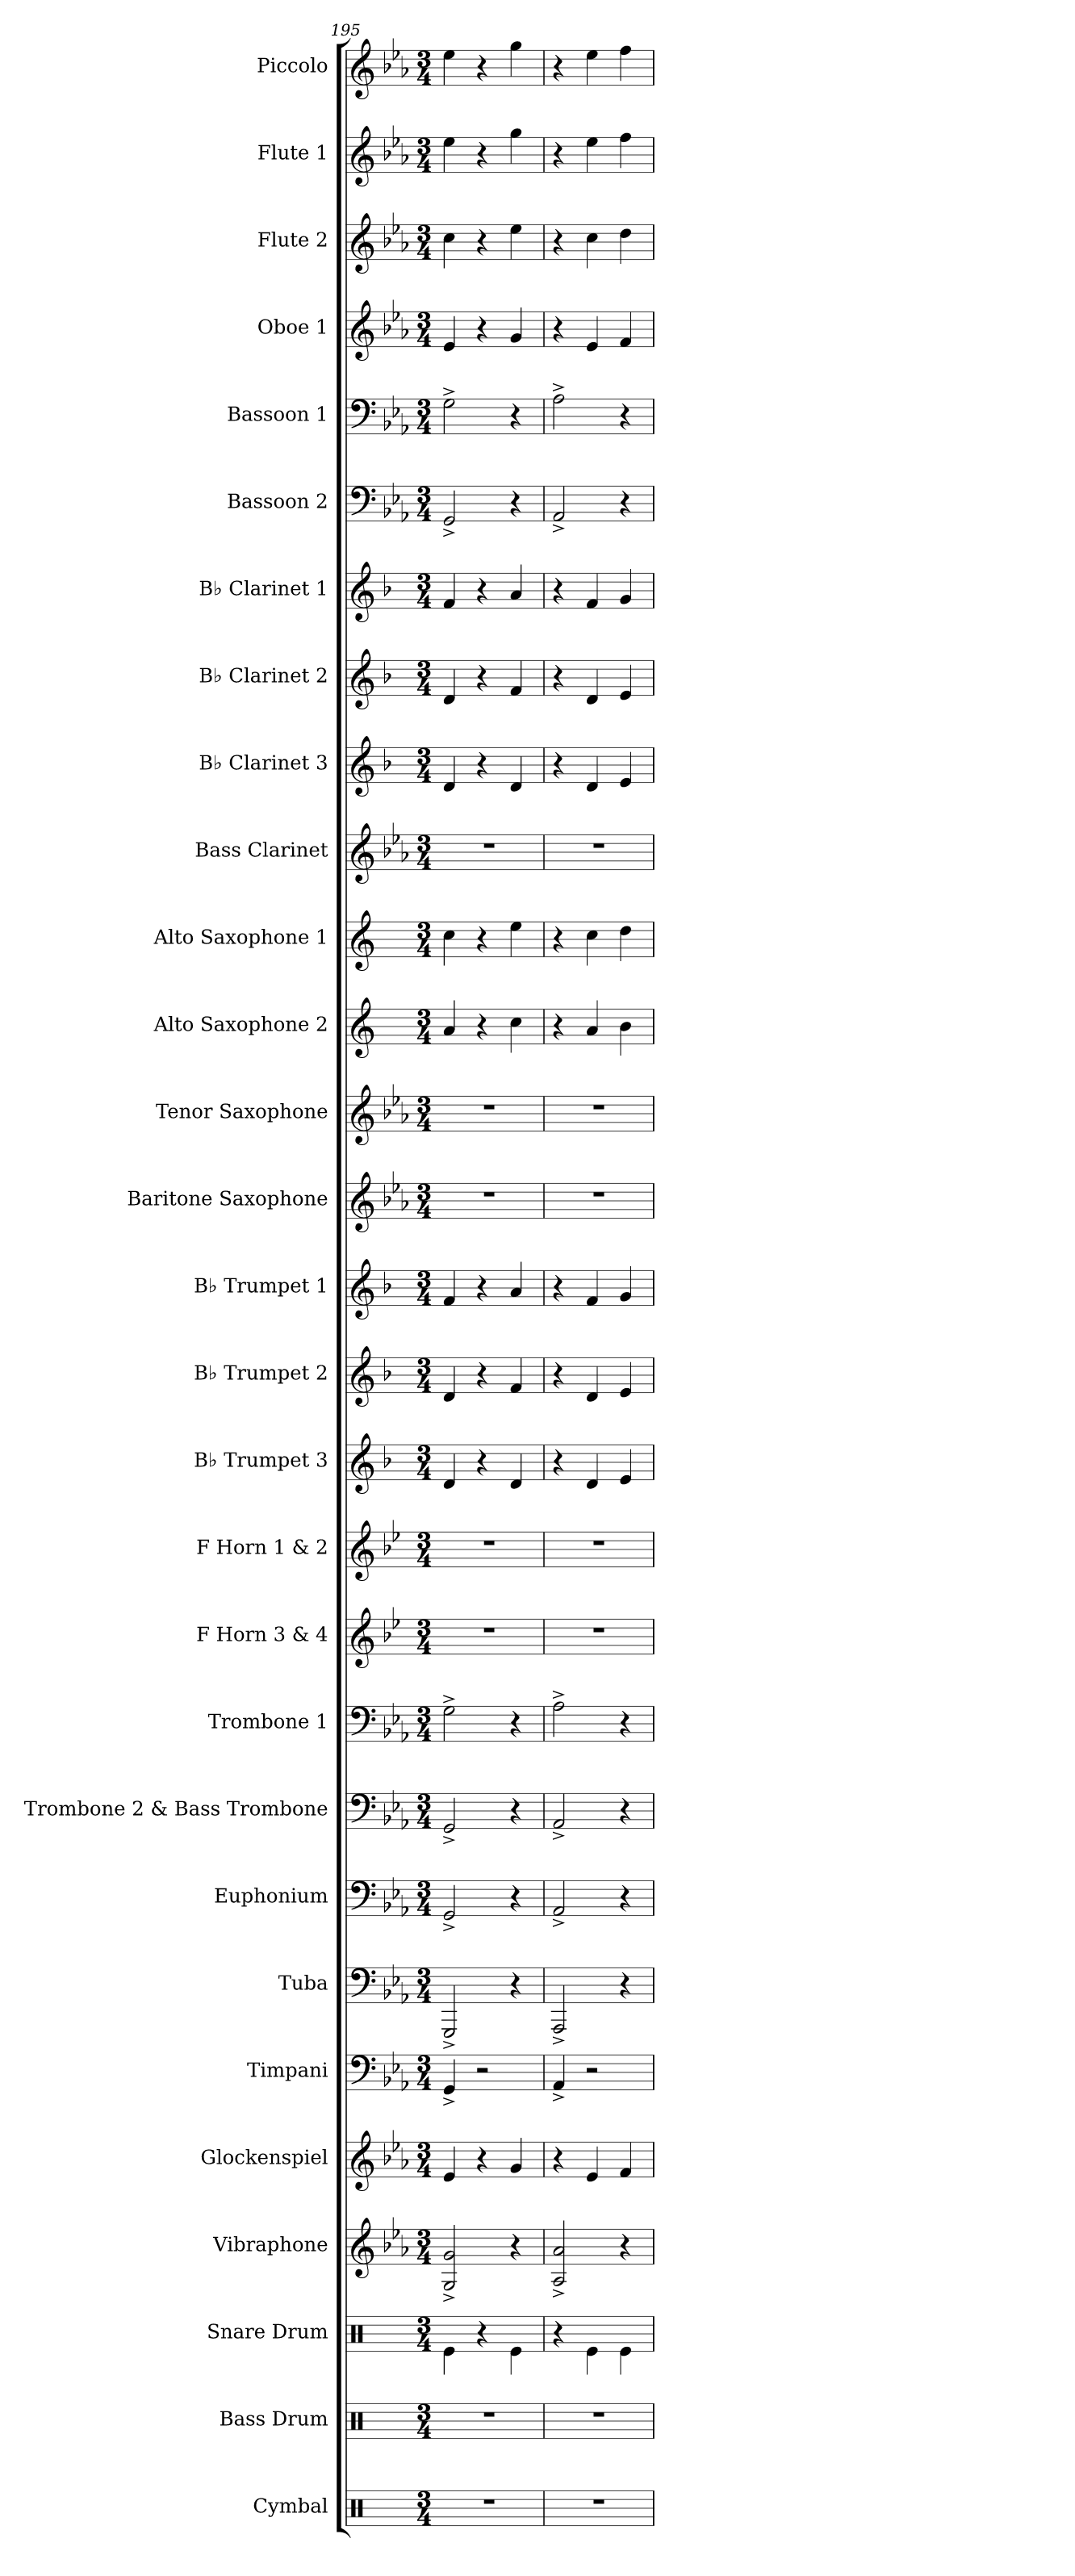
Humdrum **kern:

**kern	**kern	**kern	**kern	**kern	**kern	**kern	**kern	**kern	**kern	**kern	**kern	**kern	**kern	**kern	**kern	**kern	**kern	**kern	**kern	**kern	**kern	**kern	**kern	**kern	**kern	**kern	**kern	**kern
*part29	*part28	*part27	*part26	*part25	*part24	*part23	*part22	*part21	*part20	*part19	*part18	*part17	*part16	*part15	*part14	*part13	*part12	*part11	*part10	*part9	*part8	*part7	*part6	*part5	*part4	*part3	*part2	*part1
*staff29	*staff28	*staff27	*staff26	*staff25	*staff24	*staff23	*staff22	*staff21	*staff20	*staff19	*staff18	*staff17	*staff16	*staff15	*staff14	*staff13	*staff12	*staff11	*staff10	*staff9	*staff8	*staff7	*staff6	*staff5	*staff4	*staff3	*staff2	*staff1
*I"Cymbal	*I"Bass Drum	*I"Snare Drum	*I"Vibraphone	*I"Glockenspiel	*I"Timpani	*I"Tuba	*I"Euphonium	*I"Trombone 2 &amp; Bass Trombone	*I"Trombone 1	*I"F Horn 3 &amp; 4	*I"F Horn 1 &amp; 2	*I"B♭ Trumpet 3	*I"B♭ Trumpet 2	*I"B♭ Trumpet 1	*I"Baritone Saxophone	*I"Tenor Saxophone	*I"Alto Saxophone 2	*I"Alto Saxophone 1	*I"Bass Clarinet	*I"B♭ Clarinet 3	*I"B♭ Clarinet 2	*I"B♭ Clarinet 1	*I"Bassoon 2	*I"Bassoon 1	*I"Oboe 1	*I"Flute 2	*I"Flute 1	*I"Piccolo
*I'Cym.	*I'B. Dr.	*I'Sn. Dr.	*I'Vib.	*I'Glk.	*I'Timp.	*I'Tba.	*I'Euph.	*I'Tbn. 2 B. Tbn.	*I'Tbn. 1	*I'F Hn. 3 4	*I'F Hn. 1 2	*I'B♭ Tpt. 3	*I'B♭ Tpt. 2	*I'B♭ Tpt. 1	*I'Bar. Sax.	*I'T. Sax.	*I'A. Sax. 2	*I'A. Sax. 1	*I'B. Cl.	*I'B♭ Cl. 3	*I'B♭ Cl. 2	*I'B♭ Cl. 1	*I'Bsn. 2	*I'Bsn. 1	*I'Ob. 1	*I'Fl. 2	*I'Fl. 1	*I'Picc.
!!LO:PB:g=z
*clefX	*clefX	*clefX	*clefG2	*clefG2	*clefF4	*clefF4	*clefF4	*clefF4	*clefF4	*clefG2	*clefG2	*clefG2	*clefG2	*clefG2	*clefG2	*clefG2	*clefG2	*clefG2	*clefG2	*clefG2	*clefG2	*clefG2	*clefF4	*clefF4	*clefG2	*clefG2	*clefG2	*clefG2
*	*	*	*	*ITrd-14c-24	*	*	*	*	*	*ITrd4c7	*ITrd4c7	*ITrd1c2	*ITrd1c2	*ITrd1c2	*ITrd12c21	*ITrd8c14	*ITrd5c9	*ITrd5c9	*ITrd8c14	*ITrd1c2	*ITrd1c2	*ITrd1c2	*	*	*	*	*	*ITrd-7c-12
*k[]	*k[]	*k[]	*k[b-e-a-]	*k[b-e-a-]	*k[b-e-a-]	*k[b-e-a-]	*k[b-e-a-]	*k[b-e-a-]	*k[b-e-a-]	*k[b-e-a-]	*k[b-e-a-]	*k[b-e-a-]	*k[b-e-a-]	*k[b-e-a-]	*k[b-e-a-]	*k[b-e-a-]	*k[b-e-a-]	*k[b-e-a-]	*k[b-e-a-]	*k[b-e-a-]	*k[b-e-a-]	*k[b-e-a-]	*k[b-e-a-]	*k[b-e-a-]	*k[b-e-a-]	*k[b-e-a-]	*k[b-e-a-]	*k[b-e-a-]
*M3/4	*M3/4	*M3/4	*M3/4	*M3/4	*M3/4	*M3/4	*M3/4	*M3/4	*M3/4	*M3/4	*M3/4	*M3/4	*M3/4	*M3/4	*M3/4	*M3/4	*M3/4	*M3/4	*M3/4	*M3/4	*M3/4	*M3/4	*M3/4	*M3/4	*M3/4	*M3/4	*M3/4	*M3/4
=195	=195	=195	=195	=195	=195	=195	=195	=195	=195	=195	=195	=195	=195	=195	=195	=195	=195	=195	=195	=195	=195	=195	=195	=195	=195	=195	=195	=195
2.r	2.r	4Re\	2G/^ 2g/^	4eee-/	4GG^/	2GGG^/	2GG^/	2GG^/	2G^\	2.r	2.r	4c/	4c/	4e-/	2.r	2.r	4c/	4e-\	2.r	4c/	4c/	4e-/	2GG^/	2G^\	4e-/	4cc\	4ee-\	4eee-\
.	.	4r	.	4r	2r	.	.	.	.	.	.	4r	4r	4r	.	.	4r	4r	.	4r	4r	4r	.	.	4r	4r	4r	4r
.	.	4Re\	4r	4ggg/	.	4r	4r	4r	4r	.	.	4c/	4e-/	4g/	.	.	4e-\	4g\	.	4c/	4e-/	4g/	4r	4r	4g/	4ee-\	4gg\	4ggg\
=196	=196	=196	=196	=196	=196	=196	=196	=196	=196	=196	=196	=196	=196	=196	=196	=196	=196	=196	=196	=196	=196	=196	=196	=196	=196	=196	=196	=196
2.r	2.r	4r	2A-/^ 2a-/^	4r	4AA-^/	2AAA-^/	2AA-^/	2AA-^/	2A-^\	2.r	2.r	4r	4r	4r	2.r	2.r	4r	4r	2.r	4r	4r	4r	2AA-^/	2A-^\	4r	4r	4r	4r
.	.	4Re\	.	4eee-/	2r	.	.	.	.	.	.	4c/	4c/	4e-/	.	.	4c/	4e-\	.	4c/	4c/	4e-/	.	.	4e-/	4cc\	4ee-\	4eee-\
.	.	4Re\	4r	4fff/	.	4r	4r	4r	4r	.	.	4d/	4d/	4f/	.	.	4d\	4f\	.	4d/	4d/	4f/	4r	4r	4f/	4dd\	4ff\	4fff\
=	=	=	=	=	=	=	=	=	=	=	=	=	=	=	=	=	=	=	=	=	=	=	=	=	=	=	=	=
*-	*-	*-	*-	*-	*-	*-	*-	*-	*-	*-	*-	*-	*-	*-	*-	*-	*-	*-	*-	*-	*-	*-	*-	*-	*-	*-	*-	*-
